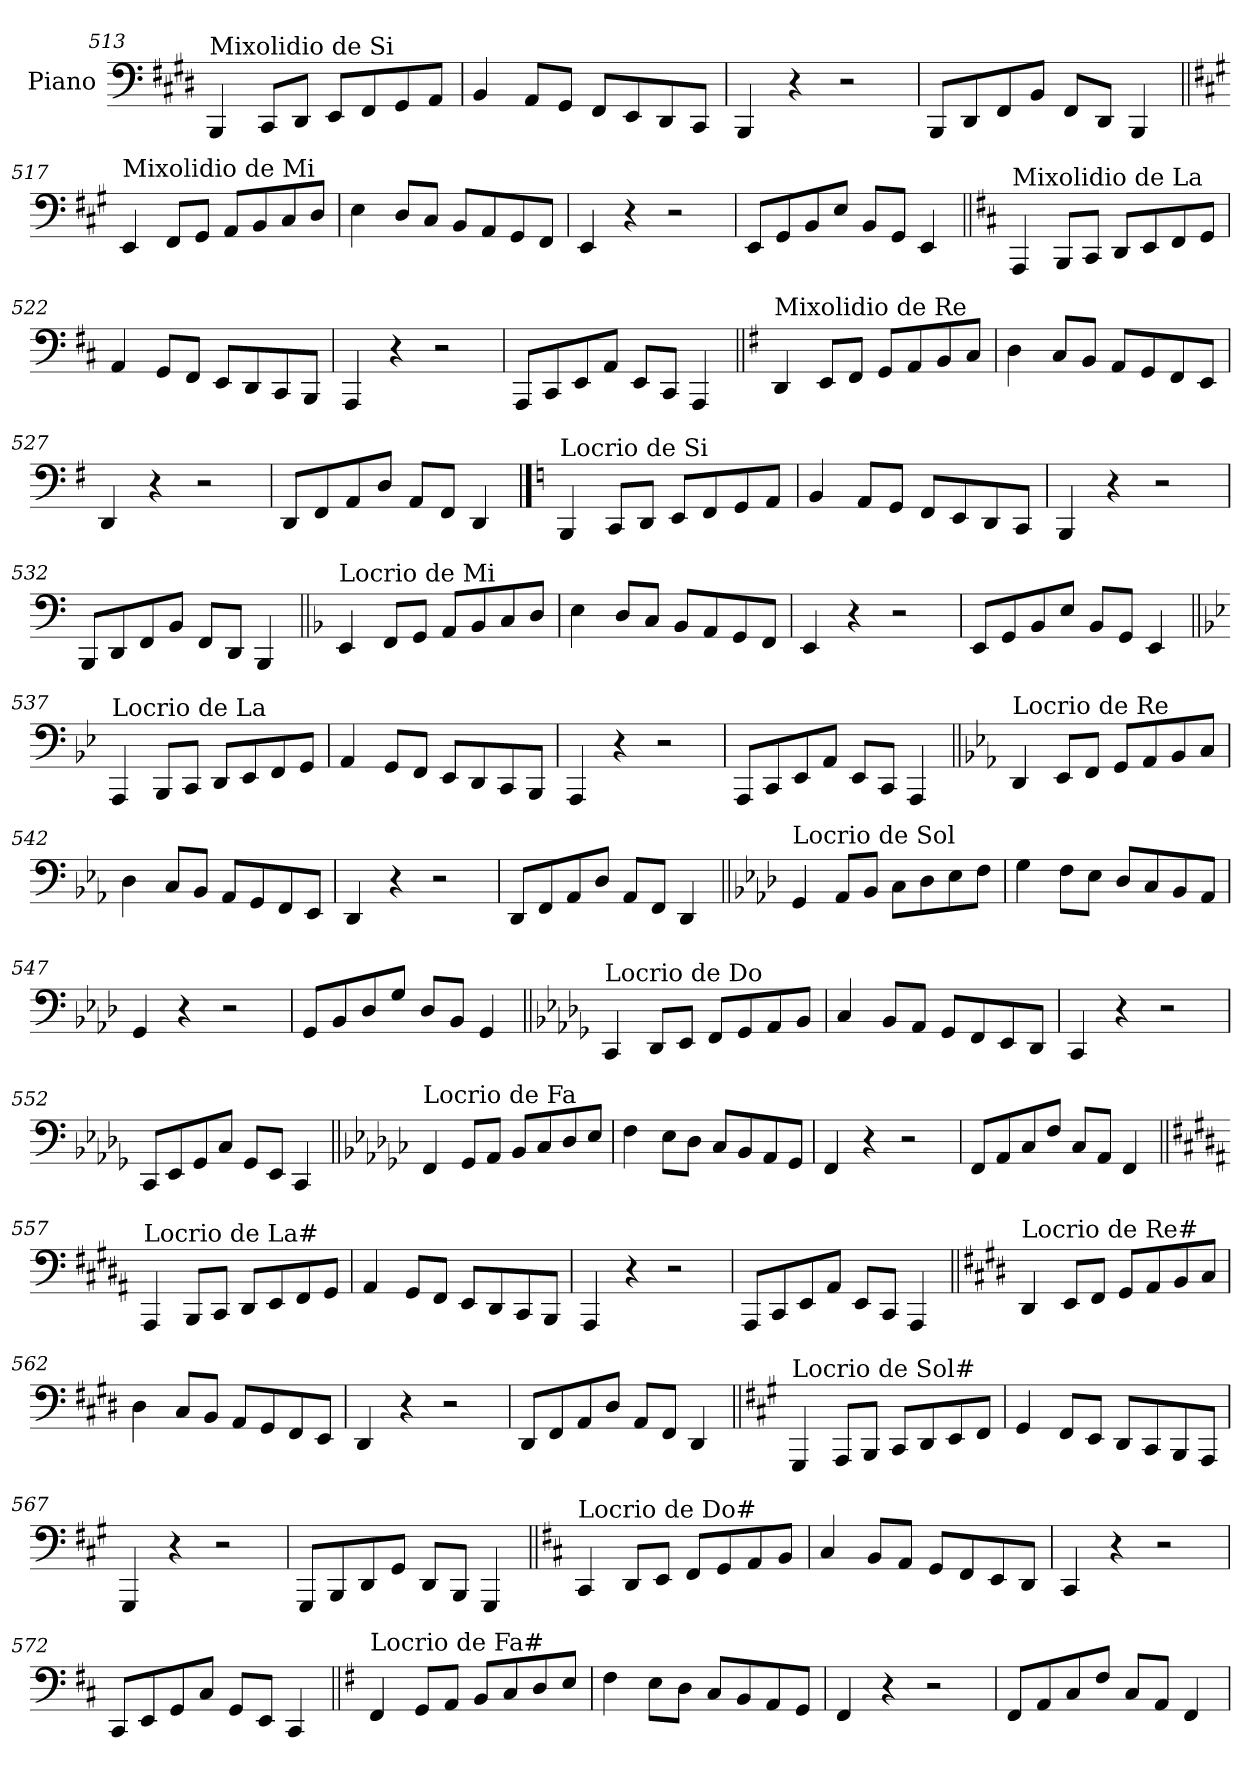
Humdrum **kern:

**kern
*part1
*staff1
*I"Piano
*I'Pno.
!!LO:LB:g=z
*clefF4
*k[f#c#g#d#]
=513
!LO:TX:a:t=Mixolidio de Si
4BBB/
8CC#/L
8DD#/J
8EE/L
8FF#/
8GG#/
8AA/J
=514
4BB/
8AA/L
8GG#/J
8FF#/L
8EE/
8DD#/
8CC#/J
=515
4BBB/
4r
2r
=516
8BBB/L
8DD#/
8FF#/
8BB/J
8FF#/L
8DD#/J
4BBB/
!!LO:LB:g=z
=517||
*k[f#c#g#]
!LO:TX:a:t=Mixolidio de Mi
4EE/
8FF#/L
8GG#/J
8AA/L
8BB/
8C#/
8D/J
=518
4E\
8D/L
8C#/J
8BB/L
8AA/
8GG#/
8FF#/J
=519
4EE/
4r
2r
=520
8EE/L
8GG#/
8BB/
8E/J
8BB/L
8GG#/J
4EE/
!!LO:LB:g=z
=521||
*k[f#c#]
!LO:TX:a:t=Mixolidio de La
4AAA/
8BBB/L
8CC#/J
8DD/L
8EE/
8FF#/
8GG/J
=522
4AA/
8GG/L
8FF#/J
8EE/L
8DD/
8CC#/
8BBB/J
=523
4AAA/
4r
2r
=524
8AAA/L
8CC#/
8EE/
8AA/J
8EE/L
8CC#/J
4AAA/
!!LO:LB:g=z
=525||
*k[f#]
!LO:TX:a:t=Mixolidio de Re
4DD/
8EE/L
8FF#/J
8GG/L
8AA/
8BB/
8C/J
=526
4D\
8C/L
8BB/J
8AA/L
8GG/
8FF#/
8EE/J
=527
4DD/
4r
2r
=528
8DD/L
8FF#/
8AA/
8D/J
8AA/L
8FF#/J
4DD/
!!LO:PB:g=z
==529
*k[]
!LO:TX:a:t=Locrio de Si
4BBB/
8CC/L
8DD/J
8EE/L
8FF/
8GG/
8AA/J
=530
4BB/
8AA/L
8GG/J
8FF/L
8EE/
8DD/
8CC/J
=531
4BBB/
4r
2r
=532
8BBB/L
8DD/
8FF/
8BB/J
8FF/L
8DD/J
4BBB/
!!LO:LB:g=z
=533||
*k[b-]
!LO:TX:a:t=Locrio de Mi
4EE/
8FF/L
8GG/J
8AA/L
8BB-/
8C/
8D/J
=534
4E\
8D/L
8C/J
8BB-/L
8AA/
8GG/
8FF/J
=535
4EE/
4r
2r
=536
8EE/L
8GG/
8BB-/
8E/J
8BB-/L
8GG/J
4EE/
!!LO:LB:g=z
=537||
*k[b-e-]
!LO:TX:a:t=Locrio de La
4AAA/
8BBB-/L
8CC/J
8DD/L
8EE-/
8FF/
8GG/J
=538
4AA/
8GG/L
8FF/J
8EE-/L
8DD/
8CC/
8BBB-/J
=539
4AAA/
4r
2r
=540
8AAA/L
8CC/
8EE-/
8AA/J
8EE-/L
8CC/J
4AAA/
!!LO:LB:g=z
=541||
*k[b-e-a-]
!LO:TX:a:t=Locrio de Re
4DD/
8EE-/L
8FF/J
8GG/L
8AA-/
8BB-/
8C/J
=542
4D\
8C/L
8BB-/J
8AA-/L
8GG/
8FF/
8EE-/J
=543
4DD/
4r
2r
=544
8DD/L
8FF/
8AA-/
8D/J
8AA-/L
8FF/J
4DD/
!!LO:LB:g=z
=545||
*k[b-e-a-d-]
!LO:TX:a:t=Locrio de Sol
4GG/
8AA-/L
8BB-/J
8C\L
8D-\
8E-\
8F\J
=546
4G\
8F\L
8E-\J
8D-/L
8C/
8BB-/
8AA-/J
=547
4GG/
4r
2r
=548
8GG/L
8BB-/
8D-/
8G/J
8D-/L
8BB-/J
4GG/
!!LO:LB:g=z
=549||
*k[b-e-a-d-g-]
!LO:TX:a:t=Locrio de Do
4CC/
8DD-/L
8EE-/J
8FF/L
8GG-/
8AA-/
8BB-/J
=550
4C/
8BB-/L
8AA-/J
8GG-/L
8FF/
8EE-/
8DD-/J
=551
4CC/
4r
2r
=552
8CC/L
8EE-/
8GG-/
8C/J
8GG-/L
8EE-/J
4CC/
!!LO:LB:g=z
=553||
*k[b-e-a-d-g-c-]
!LO:TX:a:t=Locrio de Fa
4FF/
8GG-/L
8AA-/J
8BB-/L
8C-/
8D-/
8E-/J
=554
4F\
8E-\L
8D-\J
8C-/L
8BB-/
8AA-/
8GG-/J
=555
4FF/
4r
2r
=556
8FF/L
8AA-/
8C-/
8F/J
8C-/L
8AA-/J
4FF/
!!LO:LB:g=z
=557||
*k[f#c#g#d#a#]
!LO:TX:a:t=Locrio de La#
4AAA#/
8BBB/L
8CC#/J
8DD#/L
8EE/
8FF#/
8GG#/J
=558
4AA#/
8GG#/L
8FF#/J
8EE/L
8DD#/
8CC#/
8BBB/J
=559
4AAA#/
4r
2r
=560
8AAA#/L
8CC#/
8EE/
8AA#/J
8EE/L
8CC#/J
4AAA#/
!!LO:LB:g=z
=561||
*k[f#c#g#d#]
!LO:TX:a:t=Locrio de Re#
4DD#/
8EE/L
8FF#/J
8GG#/L
8AA/
8BB/
8C#/J
=562
4D#\
8C#/L
8BB/J
8AA/L
8GG#/
8FF#/
8EE/J
=563
4DD#/
4r
2r
=564
8DD#/L
8FF#/
8AA/
8D#/J
8AA/L
8FF#/J
4DD#/
!!LO:LB:g=z
=565||
*k[f#c#g#]
!LO:TX:a:t=Locrio de Sol#
4GGG#/
8AAA/L
8BBB/J
8CC#/L
8DD/
8EE/
8FF#/J
=566
4GG#/
8FF#/L
8EE/J
8DD/L
8CC#/
8BBB/
8AAA/J
=567
4GGG#/
4r
2r
=568
8GGG#/L
8BBB/
8DD/
8GG#/J
8DD/L
8BBB/J
4GGG#/
!!LO:LB:g=z
=569||
*k[f#c#]
!LO:TX:a:t=Locrio de Do#
4CC#/
8DD/L
8EE/J
8FF#/L
8GG/
8AA/
8BB/J
=570
4C#/
8BB/L
8AA/J
8GG/L
8FF#/
8EE/
8DD/J
=571
4CC#/
4r
2r
=572
8CC#/L
8EE/
8GG/
8C#/J
8GG/L
8EE/J
4CC#/
!!LO:LB:g=z
=573||
*k[f#]
!LO:TX:a:t=Locrio de Fa#
4FF#/
8GG/L
8AA/J
8BB/L
8C/
8D/
8E/J
=574
4F#\
8E\L
8D\J
8C/L
8BB/
8AA/
8GG/J
=575
4FF#/
4r
2r
=576
8FF#/L
8AA/
8C/
8F#/J
8C/L
8AA/J
4FF#/
=
*-
